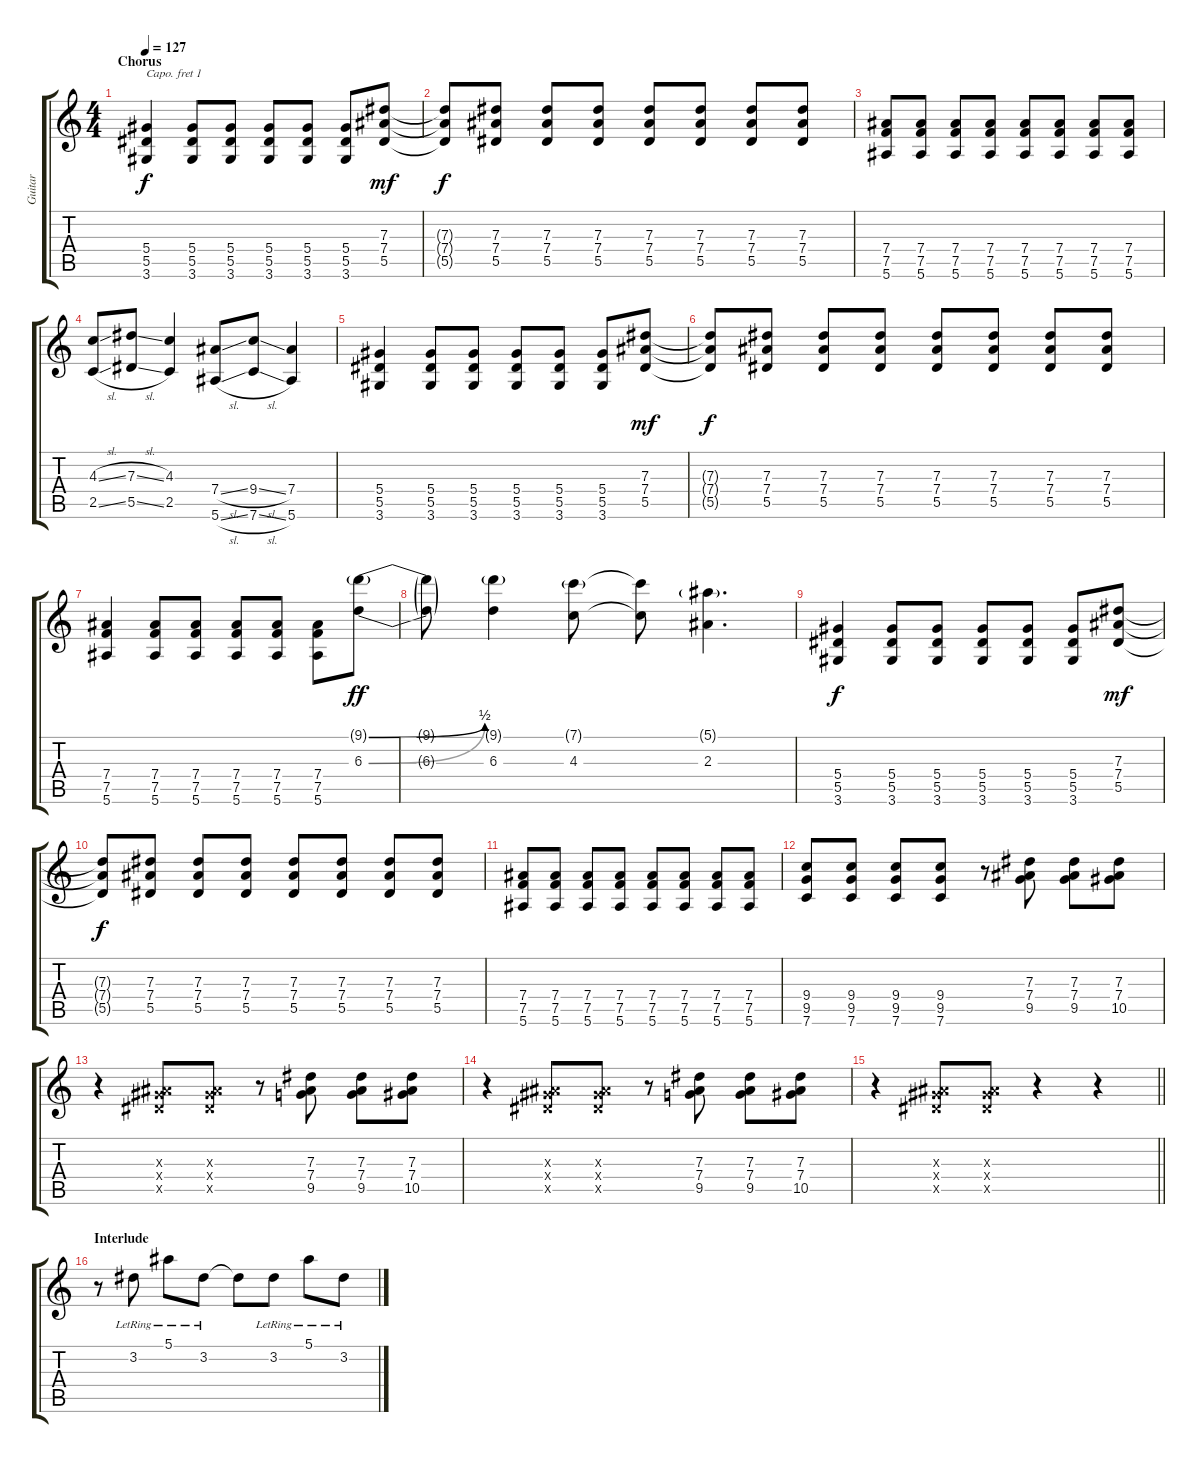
\track ("Guitar" "Guitar") {instrument acousticguitarsteel}
\staff {score tabs}
\capo 1
\tuning (E4 B3 G3 D3 A2 E2) {hide}
\ts (4 4)
\section ("" "Chorus")
\tempo 127
\clef g2
\ks c
(5.4 5.5 3.6).4{dy f balance 0 instrument distortionguitar} (5.4 5.5 3.6).8 (5.4 5.5 3.6).8 (5.4 5.5 3.6).8 (5.4 5.5 3.6).8 (5.4 5.5 3.6).8 (7.3 7.4 5.5).8{dy mf} |
(7.3{t} 7.4{t} 5.5{t}).8{dy f} (7.3 7.4 5.5).8 (7.3 7.4 5.5).8 (7.3 7.4 5.5).8 (7.3 7.4 5.5).8 (7.3 7.4 5.5).8 (7.3 7.4 5.5).8 (7.3 7.4 5.5).8 |
(7.4 7.5 5.6).8 (7.4 7.5 5.6).8 (7.4 7.5 5.6).8 (7.4 7.5 5.6).8 (7.4 7.5 5.6).8 (7.4 7.5 5.6).8 (7.4 7.5 5.6).8 (7.4 7.5 5.6).8 |
(4.3{sl} 2.5{sl}).8 (7.3{sl} 5.5{sl}).8 (4.3 2.5).4 (7.4{sl} 5.6{sl}).8 (9.4{sl} 7.6{sl}).8 (7.4 5.6).4 |
(5.4 5.5 3.6).4 (5.4 5.5 3.6).8 (5.4 5.5 3.6).8 (5.4 5.5 3.6).8 (5.4 5.5 3.6).8 (5.4 5.5 3.6).8 (7.3 7.4 5.5).8{dy mf} |
(7.3{t} 7.4{t} 5.5{t}).8{dy f} (7.3 7.4 5.5).8 (7.3 7.4 5.5).8 (7.3 7.4 5.5).8 (7.3 7.4 5.5).8 (7.3 7.4 5.5).8 (7.3 7.4 5.5).8 (7.3 7.4 5.5).8 |
(7.4 7.5 5.6).4 (7.4 7.5 5.6).8 (7.4 7.5 5.6).8 (7.4 7.5 5.6).8 (7.4 7.5 5.6).8 (7.4 7.5 5.6).8 (9.1{be (bend 0 0 60 2) g} 6.3{be (bend 0 0 60 2)}).8{dy ff balance 6} |
(9.1{t} 6.3{t}).8 (9.1{g} 6.3).4 (7.1{g} 4.3).8 (7.1{t} 4.3{t}).8 (5.1{g} 2.3).4{d} |
(5.4 5.5 3.6).4{dy f balance 0} (5.4 5.5 3.6).8 (5.4 5.5 3.6).8 (5.4 5.5 3.6).8 (5.4 5.5 3.6).8 (5.4 5.5 3.6).8 (7.3 7.4 5.5).8{dy mf} |
(7.3{t} 7.4{t} 5.5{t}).8{dy f} (7.3 7.4 5.5).8 (7.3 7.4 5.5).8 (7.3 7.4 5.5).8 (7.3 7.4 5.5).8 (7.3 7.4 5.5).8 (7.3 7.4 5.5).8 (7.3 7.4 5.5).8 |
(7.4 7.5 5.6).8 (7.4 7.5 5.6).8 (7.4 7.5 5.6).8 (7.4 7.5 5.6).8 (7.4 7.5 5.6).8 (7.4 7.5 5.6).8 (7.4 7.5 5.6).8 (7.4 7.5 5.6).8 |
(9.4 9.5 7.6).8 (9.4 9.5 7.6).8 (9.4 9.5 7.6).8 (9.4 9.5 7.6).8 r.8 (7.3 7.4 9.5).8 (7.3 7.4 9.5).8 (7.3 7.4 10.5).8 |
r.4 (2.3{x} 5.4{x} 5.5{x}).8 (2.3{x} 5.4{x} 5.5{x}).8 r.8 (7.3 7.4 9.5).8 (7.3 7.4 9.5).8 (7.3 7.4 10.5).8 |
r.4 (2.3{x} 5.4{x} 5.5{x}).8 (2.3{x} 5.4{x} 5.5{x}).8 r.8 (7.3 7.4 9.5).8 (7.3 7.4 9.5).8 (7.3 7.4 10.5).8 |
\barLineRight lightlight
r.4 (2.3{x} 5.4{x} 5.5{x}).8 (2.3{x} 5.4{x} 5.5{x}).8 r.4 r.4 |
\section ("" "Interlude")
r.8{balance 8 instrument acousticguitarsteel} 3.2{lr}.8 5.1{lr}.8 3.2{lr}.8 3.2{t}.8 3.2{lr}.8 5.1{lr}.8 3.2{lr}.8
